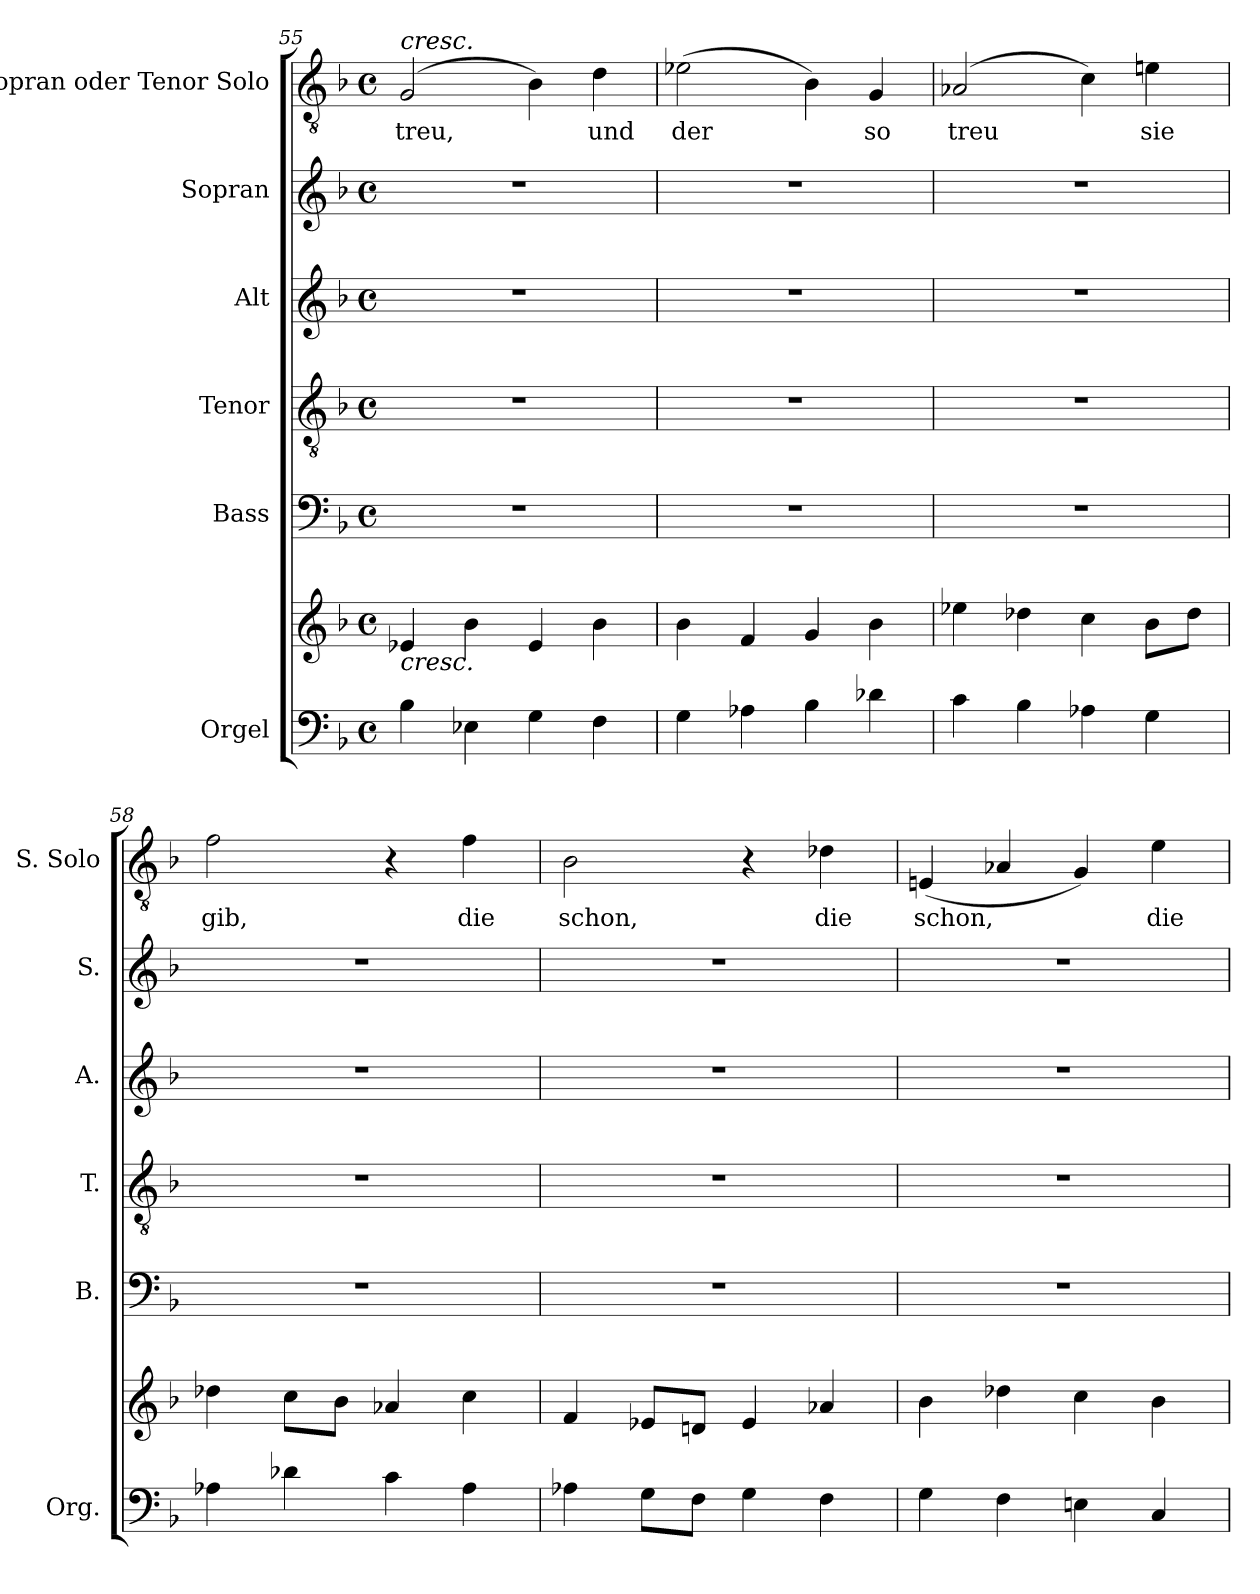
**kern	**kern	**kern	**kern	**kern	**kern	**kern	**text
*part6	*part6	*part5	*part4	*part3	*part2	*part1	*part1
*staff7	*staff6	*staff5	*staff4	*staff3	*staff2	*staff1	*staff1
*I"Orgel	*	*I"Bass	*I"Tenor	*I"Alt	*I"Sopran	*I"Sopran oder  Tenor Solo	*
*I'Org.	*	*I'B.	*I'T.	*I'A.	*I'S.	*I'S. Solo	*
*clefF4	*clefG2	*clefF4	*clefGv2	*clefG2	*clefG2	*clefGv2	*
*	*	*	*ITrd7c12	*	*	*	*
*k[b-]	*k[b-]	*k[b-]	*k[b-]	*k[b-]	*k[b-]	*k[b-]	*
*F:	*F:	*F:	*F:	*F:	*F:	*F:	*
*M4/4	*M4/4	*M4/4	*M4/4	*M4/4	*M4/4	*M4/4	*
*met(c)	*met(c)	*met(c)	*met(c)	*met(c)	*met(c)	*met(c)	*
=55	=55	=55	=55	=55	=55	=55	=55
!	!	!	!	!	!	!LO:TX:a:i:t=cresc.	!
!	!LO:TX:b:i:t=cresc.	!	!	!	!	!	!
!	!	!	!	!	!	!	!LO:LY:b:color=#000000
4B-i\	4e-Xi/	1r	1r	1r	1r	(2Gi/	treu,
4E-Xi\	4b-i\	.	.	.	.	.	.
4Gi\	4e-i/	.	.	.	.	4B-i\)	.
!	!	!	!	!	!	!	!LO:LY:b:color=#000000
4Fi\	4b-i\	.	.	.	.	4di\	und
=56	=56	=56	=56	=56	=56	=56	=56
!	!	!	!	!	!	!	!LO:LY:b:color=#000000
4Gi\	4b-i\	1r	1r	1r	1r	(2e-Xi\	der
4A-Xi\	4fi/	.	.	.	.	.	.
4B-i\	4gi/	.	.	.	.	4B-i\)	.
!	!	!	!	!	!	!	!LO:LY:b:color=#000000
4d-Xi\	4b-i\	.	.	.	.	4Gi/	so
=57	=57	=57	=57	=57	=57	=57	=57
!	!	!	!	!	!	!	!LO:LY:b:color=#000000
4ci\	4ee-Xi\	1r	1r	1r	1r	(2A-Xi/	treu
4B-i\	4dd-Xi\	.	.	.	.	.	.
4A-Xi\	4cci\	.	.	.	.	4ci\)	.
!	!	!	!	!	!	!	!LO:LY:b:color=#000000
4Gi\	8b-i\L	.	.	.	.	4eni\	sie
.	8dd-i\J	.	.	.	.	.	.
!!LO:LB:g=z
=58	=58	=58	=58	=58	=58	=58	=58
!	!	!	!	!	!	!	!LO:LY:b:color=#000000
4A-Xi\	4dd-Xi\	1r	1r	1r	1r	2fi\	gib,
4d-Xi\	8cci\L	.	.	.	.	.	.
.	8b-i\J	.	.	.	.	.	.
4ci\	4a-Xi/	.	.	.	.	4r	.
!	!	!	!	!	!	!	!LO:LY:b:color=#000000
4A-i\	4cci\	.	.	.	.	4fi\	die
=59	=59	=59	=59	=59	=59	=59	=59
!	!	!	!	!	!	!	!LO:LY:b:color=#000000
4A-Xi\	4fi/	1r	1r	1r	1r	2B-i\	schon,
8Gi\L	8e-Xi/L	.	.	.	.	.	.
8Fi\J	8dni/J	.	.	.	.	.	.
4Gi\	4e-i/	.	.	.	.	4r	.
!	!	!	!	!	!	!	!LO:LY:b:color=#000000
4Fi\	4a-Xi/	.	.	.	.	4d-Xi\	die
=60	=60	=60	=60	=60	=60	=60	=60
!	!	!	!	!	!	!	!LO:LY:b:color=#000000
4Gi\	4b-i\	1r	1r	1r	1r	(4Eni/	schon,
4Fi\	4dd-Xi\	.	.	.	.	4A-Xi/	.
4Eni\	4cci\	.	.	.	.	4Gi/)	.
!	!	!	!	!	!	!	!LO:LY:b:color=#000000
4Ci/	4b-i\	.	.	.	.	4ei\	die
=	=	=	=	=	=	=	=
*-	*-	*-	*-	*-	*-	*-	*-
